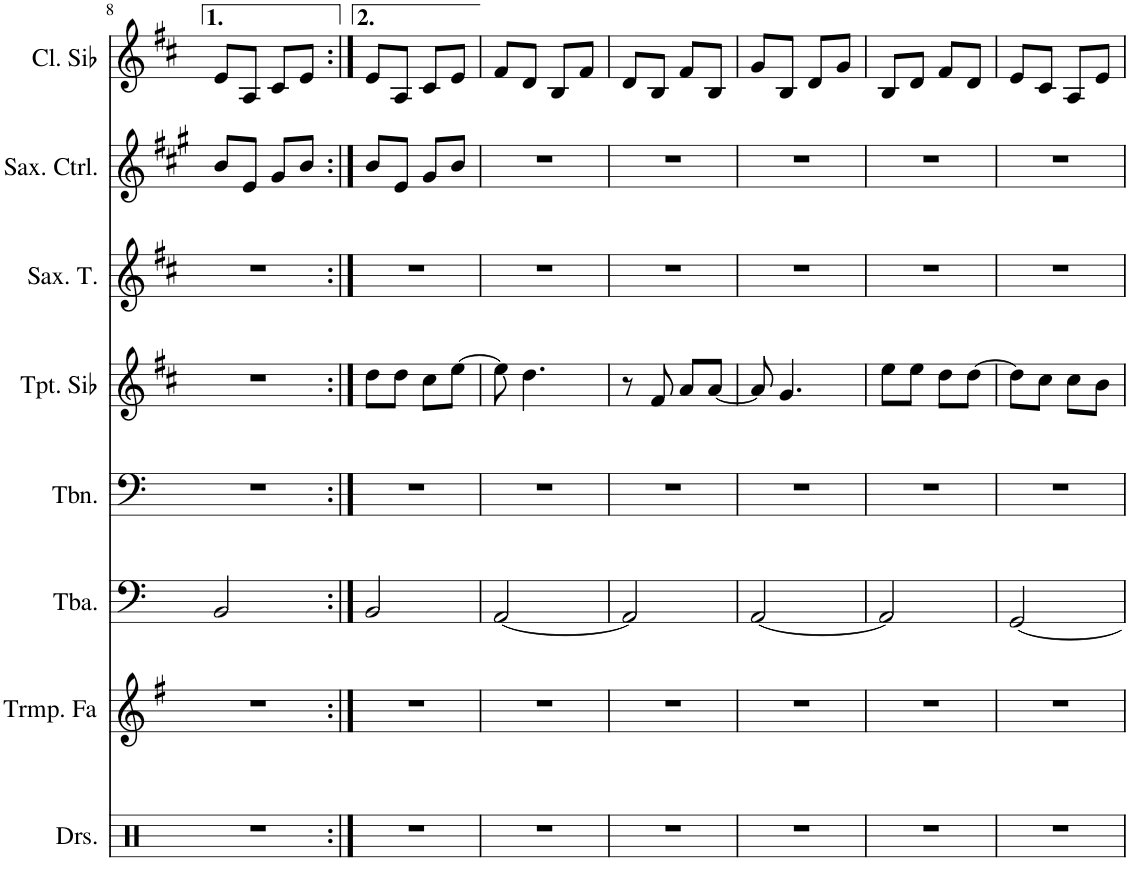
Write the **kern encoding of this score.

**kern	**kern	**kern	**kern	**kern	**kern	**kern	**kern
*part8	*part7	*part6	*part5	*part4	*part3	*part2	*part1
*staff8	*staff7	*staff6	*staff5	*staff4	*staff3	*staff2	*staff1
*I"Drumset	*I"Trompa en Fa	*I"Tuba	*I"Trombón	*I"Trompeta en Sib	*I"Saxofón tenor	*I"Saxofón contralto	*I"Clarinete en Sib
*I'Drs.	*I'Trmp. Fa	*I'Tba.	*I'Tbn.	*I'Tpt. Sib	*I'Sax. T.	*I'Sax. Ctrl.	*I'Cl. Sib
!!LO:PB:g=z
*clefX	*clefG2	*clefF4	*clefF4	*clefG2	*clefG2	*clefG2	*clefG2
*	*Trd4c7	*	*	*Trd1c2	*Trd8c14	*Trd5c9	*Trd1c2
*k[]	*k[f#]	*k[]	*k[]	*k[f#c#]	*k[f#c#]	*k[f#c#g#]	*k[f#c#]
*M2/4	*M2/4	*M2/4	*M2/4	*M2/4	*M2/4	*M2/4	*M2/4
=8	=8	=8	=8	=8	=8	=8	=8
2r	2r	2BB/	2r	2r	2r	8b/L	8e/L
.	.	.	.	.	.	8e/J	8A/J
.	.	.	.	.	.	8g#/L	8c#/L
.	.	.	.	.	.	8b/J	8e/J
=9:|!	=9:|!	=9:|!	=9:|!	=9:|!	=9:|!	=9:|!	=9:|!
2r	2r	2BB/	2r	8dd\L	2r	8b/L	8e/L
.	.	.	.	8dd\J	.	8e/J	8A/J
.	.	.	.	8cc#\L	.	8g#/L	8c#/L
.	.	.	.	[8ee\J	.	8b/J	8e/J
=10	=10	=10	=10	=10	=10	=10	=10
2r	2r	[2AA/	2r	8ee\]	2r	2r	8f#/L
.	.	.	.	4.dd\	.	.	8d/J
.	.	.	.	.	.	.	8B/L
.	.	.	.	.	.	.	8f#/J
=11	=11	=11	=11	=11	=11	=11	=11
2r	2r	2AA/]	2r	8r	2r	2r	8d/L
.	.	.	.	8f#/	.	.	8B/J
.	.	.	.	8a/L	.	.	8f#/L
.	.	.	.	[8a/J	.	.	8B/J
=12	=12	=12	=12	=12	=12	=12	=12
2r	2r	[2AA/	2r	8a/]	2r	2r	8g/L
.	.	.	.	4.g/	.	.	8B/J
.	.	.	.	.	.	.	8d/L
.	.	.	.	.	.	.	8g/J
=13	=13	=13	=13	=13	=13	=13	=13
2r	2r	2AA/]	2r	8ee\L	2r	2r	8B/L
.	.	.	.	8ee\J	.	.	8d/J
.	.	.	.	8dd\L	.	.	8f#/L
.	.	.	.	[8dd\J	.	.	8d/J
=14	=14	=14	=14	=14	=14	=14	=14
2r	2r	[2GG/	2r	8dd\L]	2r	2r	8e/L
.	.	.	.	8cc#\J	.	.	8c#/J
.	.	.	.	8cc#\L	.	.	8A/L
.	.	.	.	8b\J	.	.	8e/J
=	=	=	=	=	=	=	=
*-	*-	*-	*-	*-	*-	*-	*-
